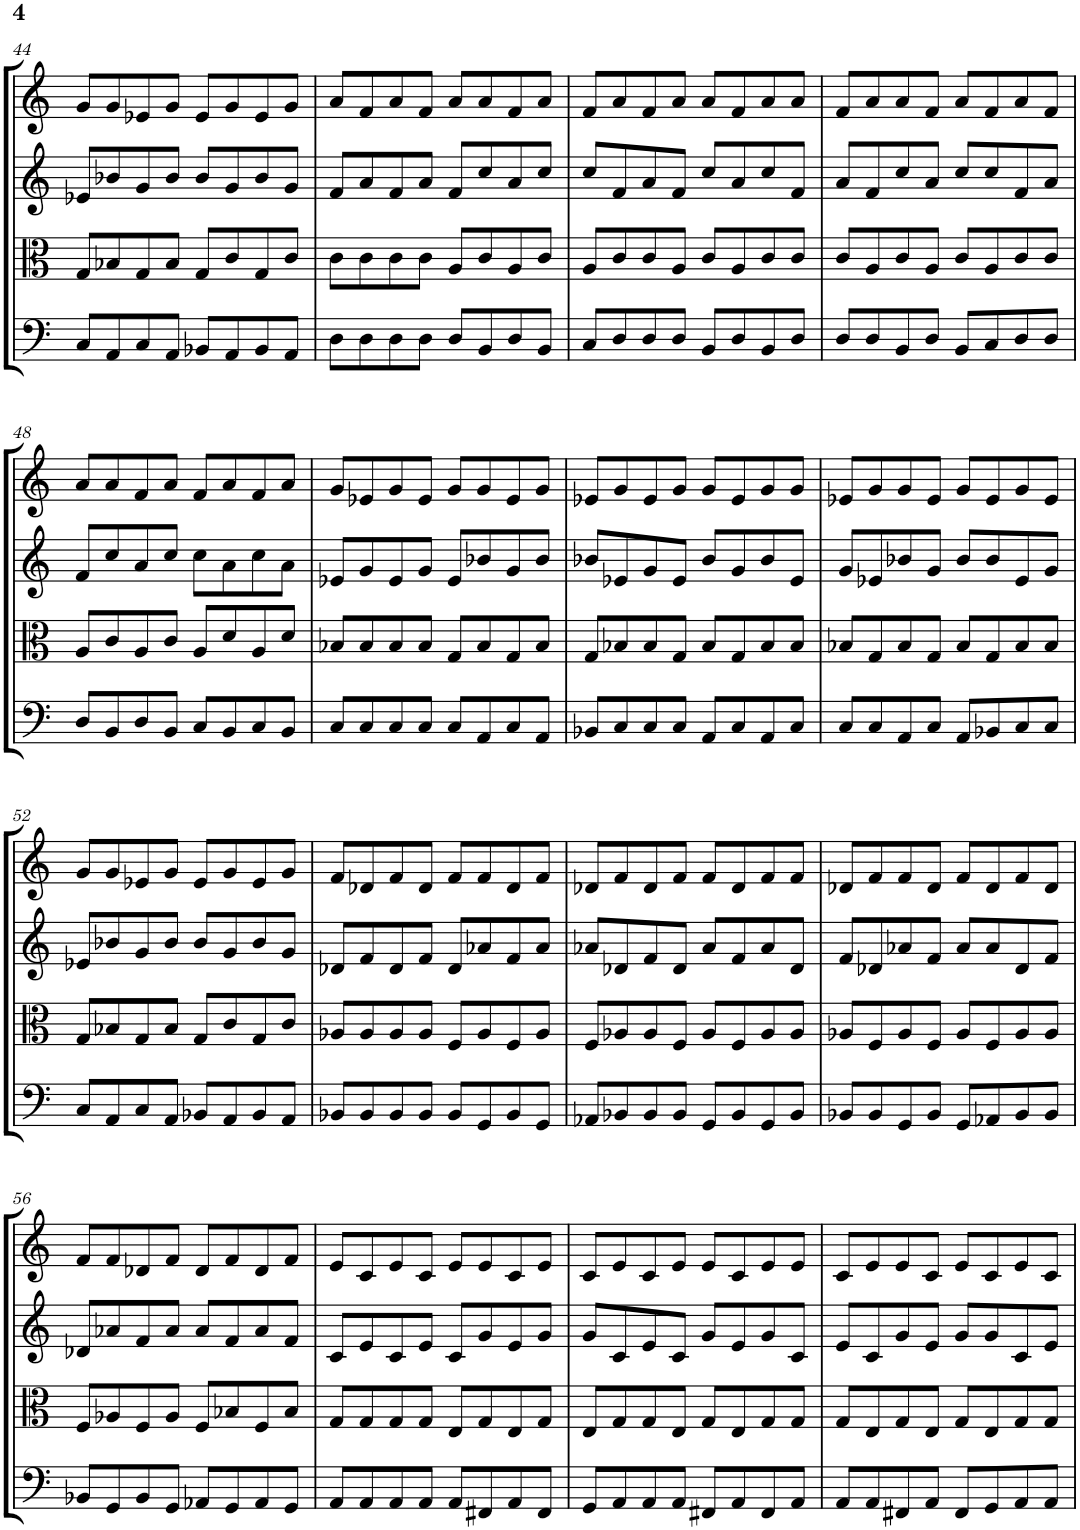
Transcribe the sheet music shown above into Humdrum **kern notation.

**kern	**kern	**kern	**kern
*part4	*part3	*part2	*part1
*staff4	*staff3	*staff2	*staff1
*I"Violoncello	*I"Viola	*I"Violin II	*I"Violin I
*I'Vc	*I'Vla	*I'Vln	*I'Vln
!!LO:PB:g=z
*clefF4	*clefC3	*clefG2	*clefG2
*k[]	*k[]	*k[]	*k[]
*M4/4	*M4/4	*M4/4	*M4/4
=44	=44	=44	=44
8C/L	8G/L	8e-X/L	8g/L
8AA/	8B-X/	8b-X/	8g/
8C/	8G/	8g/	8e-X/
8AA/J	8B-/J	8b-/J	8g/J
8BB-X/L	8G/L	8b-/L	8e-/L
8AA/	8c/	8g/	8g/
8BB-/	8G/	8b-/	8e-/
8AA/J	8c/J	8g/J	8g/J
=45	=45	=45	=45
8D\L	8c\L	8f/L	8a/L
8D\	8c\	8a/	8f/
8D\	8c\	8f/	8a/
8D\J	8c\J	8a/J	8f/J
8D/L	8A/L	8f/L	8a/L
8BB/	8c/	8cc/	8a/
8D/	8A/	8a/	8f/
8BB/J	8c/J	8cc/J	8a/J
=46	=46	=46	=46
8C/L	8A/L	8cc/L	8f/L
8D/	8c/	8f/	8a/
8D/	8c/	8a/	8f/
8D/J	8A/J	8f/J	8a/J
8BB/L	8c/L	8cc/L	8a/L
8D/	8A/	8a/	8f/
8BB/	8c/	8cc/	8a/
8D/J	8c/J	8f/J	8a/J
=47	=47	=47	=47
8D/L	8c/L	8a/L	8f/L
8D/	8A/	8f/	8a/
8BB/	8c/	8cc/	8a/
8D/J	8A/J	8a/J	8f/J
8BB/L	8c/L	8cc/L	8a/L
8C/	8A/	8cc/	8f/
8D/	8c/	8f/	8a/
8D/J	8c/J	8a/J	8f/J
!!LO:LB:g=z
=48	=48	=48	=48
8D/L	8A/L	8f/L	8a/L
8BB/	8c/	8cc/	8a/
8D/	8A/	8a/	8f/
8BB/J	8c/J	8cc/J	8a/J
8C/L	8A/L	8cc\L	8f/L
8BB/	8d/	8a\	8a/
8C/	8A/	8cc\	8f/
8BB/J	8d/J	8a\J	8a/J
=49	=49	=49	=49
8C/L	8B-X/L	8e-X/L	8g/L
8C/	8B-/	8g/	8e-X/
8C/	8B-/	8e-/	8g/
8C/J	8B-/J	8g/J	8e-/J
8C/L	8G/L	8e-/L	8g/L
8AA/	8B-/	8b-X/	8g/
8C/	8G/	8g/	8e-/
8AA/J	8B-/J	8b-/J	8g/J
=50	=50	=50	=50
8BB-X/L	8G/L	8b-X/L	8e-X/L
8C/	8B-X/	8e-X/	8g/
8C/	8B-/	8g/	8e-/
8C/J	8G/J	8e-/J	8g/J
8AA/L	8B-/L	8b-/L	8g/L
8C/	8G/	8g/	8e-/
8AA/	8B-/	8b-/	8g/
8C/J	8B-/J	8e-/J	8g/J
=51	=51	=51	=51
8C/L	8B-X/L	8g/L	8e-X/L
8C/	8G/	8e-X/	8g/
8AA/	8B-/	8b-X/	8g/
8C/J	8G/J	8g/J	8e-/J
8AA/L	8B-/L	8b-/L	8g/L
8BB-X/	8G/	8b-/	8e-/
8C/	8B-/	8e-/	8g/
8C/J	8B-/J	8g/J	8e-/J
!!LO:LB:g=z
=52	=52	=52	=52
8C/L	8G/L	8e-X/L	8g/L
8AA/	8B-X/	8b-X/	8g/
8C/	8G/	8g/	8e-X/
8AA/J	8B-/J	8b-/J	8g/J
8BB-X/L	8G/L	8b-/L	8e-/L
8AA/	8c/	8g/	8g/
8BB-/	8G/	8b-/	8e-/
8AA/J	8c/J	8g/J	8g/J
=53	=53	=53	=53
8BB-X/L	8A-X/L	8d-X/L	8f/L
8BB-/	8A-/	8f/	8d-X/
8BB-/	8A-/	8d-/	8f/
8BB-/J	8A-/J	8f/J	8d-/J
8BB-/L	8F/L	8d-/L	8f/L
8GG/	8A-/	8a-X/	8f/
8BB-/	8F/	8f/	8d-/
8GG/J	8A-/J	8a-/J	8f/J
=54	=54	=54	=54
8AA-X/L	8F/L	8a-X/L	8d-X/L
8BB-X/	8A-X/	8d-X/	8f/
8BB-/	8A-/	8f/	8d-/
8BB-/J	8F/J	8d-/J	8f/J
8GG/L	8A-/L	8a-/L	8f/L
8BB-/	8F/	8f/	8d-/
8GG/	8A-/	8a-/	8f/
8BB-/J	8A-/J	8d-/J	8f/J
=55	=55	=55	=55
8BB-X/L	8A-X/L	8f/L	8d-X/L
8BB-/	8F/	8d-X/	8f/
8GG/	8A-/	8a-X/	8f/
8BB-/J	8F/J	8f/J	8d-/J
8GG/L	8A-/L	8a-/L	8f/L
8AA-X/	8F/	8a-/	8d-/
8BB-/	8A-/	8d-/	8f/
8BB-/J	8A-/J	8f/J	8d-/J
!!LO:LB:g=z
=56	=56	=56	=56
8BB-X/L	8F/L	8d-X/L	8f/L
8GG/	8A-X/	8a-X/	8f/
8BB-/	8F/	8f/	8d-X/
8GG/J	8A-/J	8a-/J	8f/J
8AA-X/L	8F/L	8a-/L	8d-/L
8GG/	8B-X/	8f/	8f/
8AA-/	8F/	8a-/	8d-/
8GG/J	8B-/J	8f/J	8f/J
=57	=57	=57	=57
8AA/L	8G/L	8c/L	8e/L
8AA/	8G/	8e/	8c/
8AA/	8G/	8c/	8e/
8AA/J	8G/J	8e/J	8c/J
8AA/L	8E/L	8c/L	8e/L
8FF#X/	8G/	8g/	8e/
8AA/	8E/	8e/	8c/
8FF#/J	8G/J	8g/J	8e/J
=58	=58	=58	=58
8GG/L	8E/L	8g/L	8c/L
8AA/	8G/	8c/	8e/
8AA/	8G/	8e/	8c/
8AA/J	8E/J	8c/J	8e/J
8FF#X/L	8G/L	8g/L	8e/L
8AA/	8E/	8e/	8c/
8FF#/	8G/	8g/	8e/
8AA/J	8G/J	8c/J	8e/J
=59	=59	=59	=59
8AA/L	8G/L	8e/L	8c/L
8AA/	8E/	8c/	8e/
8FF#X/	8G/	8g/	8e/
8AA/J	8E/J	8e/J	8c/J
8FF#/L	8G/L	8g/L	8e/L
8GG/	8E/	8g/	8c/
8AA/	8G/	8c/	8e/
8AA/J	8G/J	8e/J	8c/J
=	=	=	=
*-	*-	*-	*-
